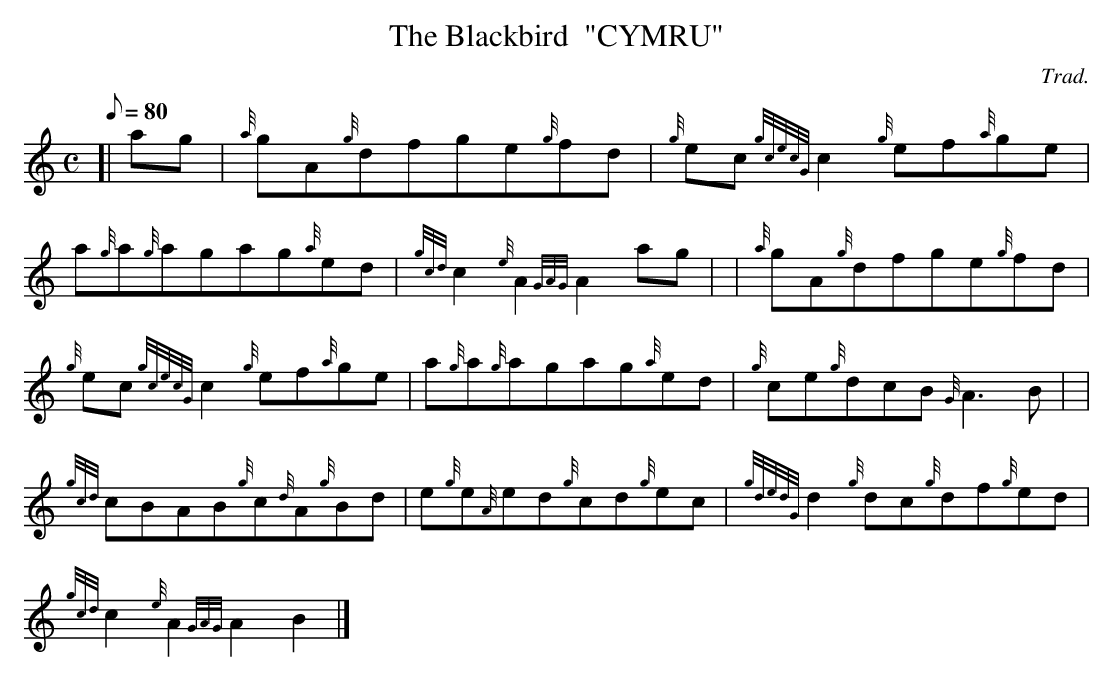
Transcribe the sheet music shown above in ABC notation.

X:1
T:The Blackbird  "CYMRU"
M:C
L:1/8
Q:80
C:Trad.
K:HP
[| ag | \
{a}gA{g}dfge{g}fd | \
{g}ec{gcecG}c2{g}ef{a}ge |
a{g}a{g}agag{a}ed | \
{gcd}c2{e}A2{GAG}A2ag | | \
{a}gA{g}dfge{g}fd |
{g}ec{gcecG}c2{g}ef{a}ge | \
a{g}a{g}agag{a}ed | \
{g}ce{g}dcB{G}A3B| |
{gcd}cBAB{g}c{d}A{g}Bd | \
e{g}e{A}ed{g}cd{g}ec | \
{gdedG}d2{g}dc{g}df{g}ed |
{gcd}c2{e}A2{GAG}A2B2|]
